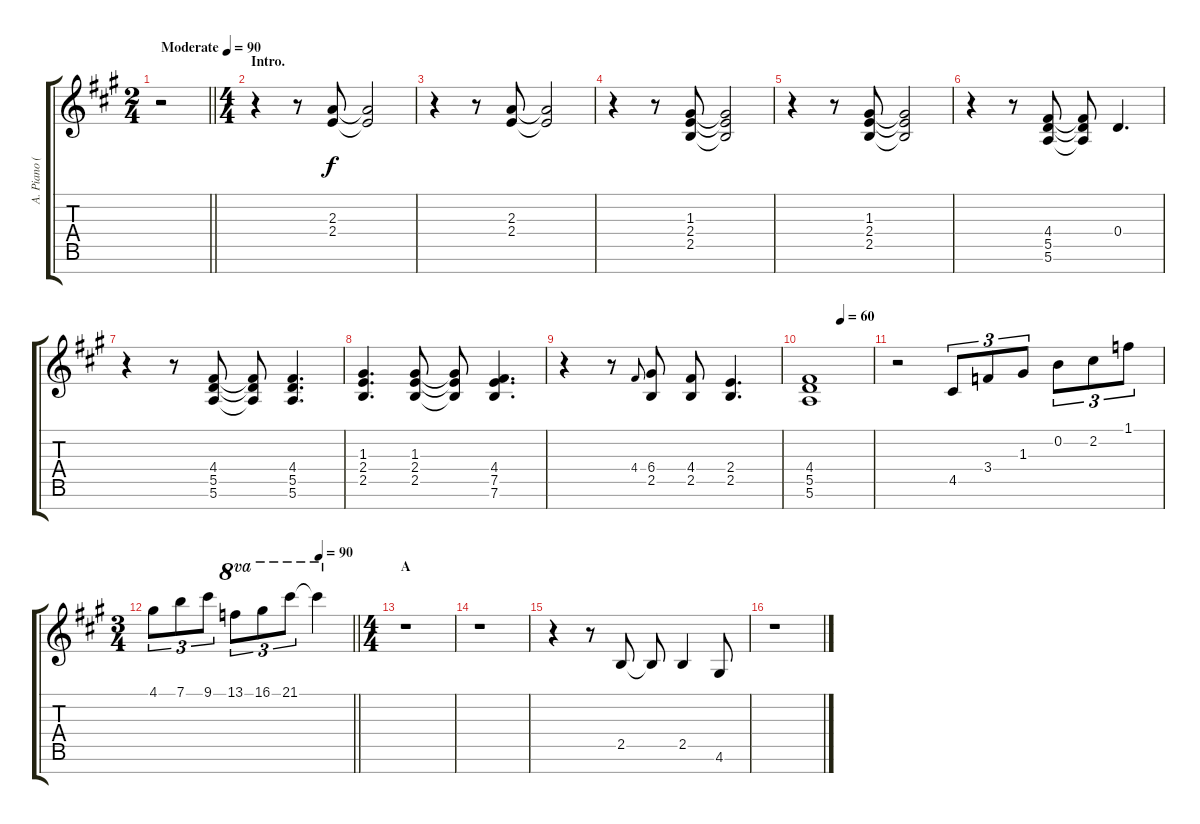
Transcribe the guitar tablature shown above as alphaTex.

\track ("A. Piano (Right Hand)" "A. Piano (") {instrument acousticgrandpiano}
\staff {score tabs}
\tuning (E5 B4 G4 D4 A3 E3 B2) {hide}
\ts (2 4)
\tempo (90 "Moderate")
\clef g2
\barLineRight lightlight
\ks a
r.2{dy f instrument acousticgrandpiano} |
\ts (4 4)
\section ("" "Intro.")
r.4 r.8 (2.3 2.4).8 (2.3{t} 2.4{t}).2 |
r.4 r.8 (2.3 2.4).8 (2.3{t} 2.4{t}).2 |
r.4 r.8 (1.3 2.4 2.5).8 (1.3{t} 2.4{t} 2.5{t}).2 |
r.4 r.8 (1.3 2.4 2.5).8 (1.3{t} 2.4{t} 2.5{t}).2 |
r.4 r.8 (4.4 5.5 5.6).8 (4.4{t} 5.5{t} 5.6{t}).8 0.4.4{d} |
r.4 r.8 (4.4 5.5 5.6).8 (4.4{t} 5.5{t} 5.6{t}).8 (4.4 5.5 5.6).4{d} |
(1.3 2.4 2.5).4{d} (1.3 2.4 2.5).8 (1.3{t} 2.4{t} 2.5{t}).8 (4.4 7.5 7.6).4{d} |
r.4 r.8 4.4.8{gr onbeat} (6.4 2.5).8 (4.4 2.5).8 (2.4 2.5).4{d} |
\tempo (60 0.5)
(4.4 5.5 5.6).1 |
r.2 4.5.8{tu (3 2)} 3.4.8{tu (3 2)} 1.3.8{tu (3 2)} 0.2.8{tu (3 2)} 2.2.8{tu (3 2)} 1.1.8{tu (3 2)} |
\ts (3 4)
\tempo (90 0.8333333333333334)
\barLineRight lightlight
4.1.8{tu (3 2)} 7.1.8{tu (3 2)} 9.1.8{tu (3 2)} 13.1.8{tu (3 2) ot 8va} 16.1.8{tu (3 2) ot 8va} 21.1.8{tu (3 2) ot 8va} 21.1{t}.4{ot 8va} |
\ts (4 4)
\section ("" "A")
r.1 |
r.1 |
r.4 r.8 2.5.8 2.5{t}.8 2.5.4 4.6.8 |
r.1
